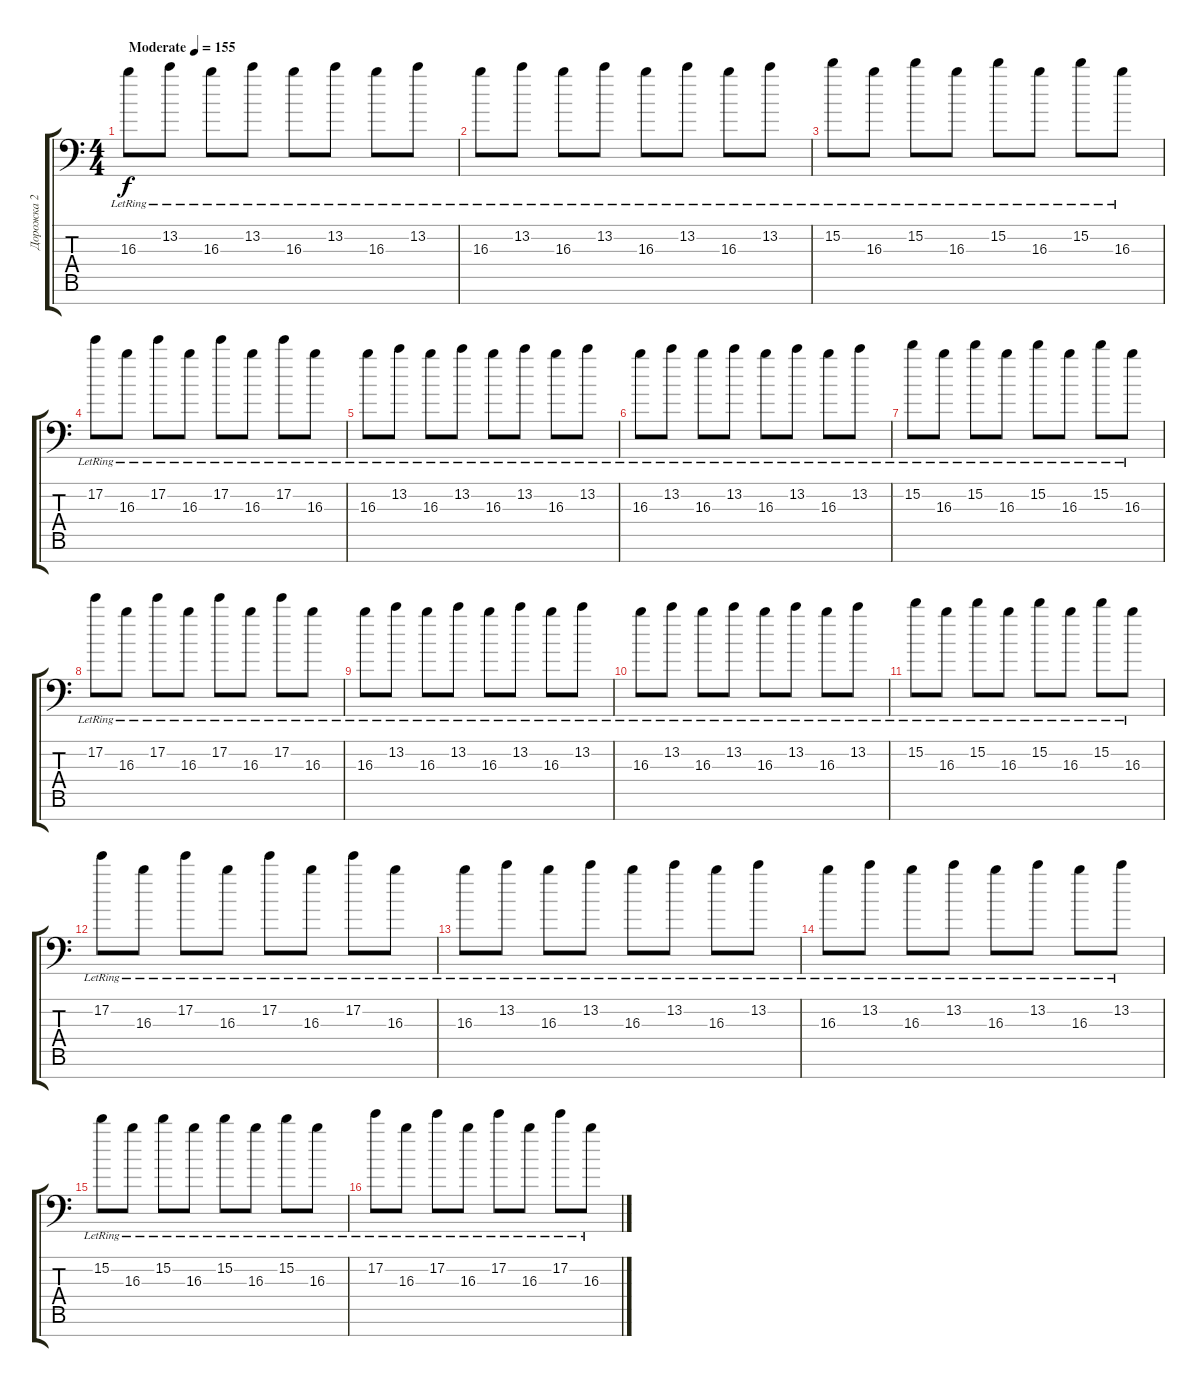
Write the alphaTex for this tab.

\track ("Дорожка 2" "Дорожка 2") {instrument distortionguitar}
\staff {score tabs}
\tuning (E4 B3 G3 D3 A2 E2 A1) {hide}
\ts (4 4)
\tempo (155 "Moderate")
\clef f4
\ks c
16.3{lr}.8{dy f instrument distortionguitar} 13.2{lr}.8 16.3{lr}.8 13.2{lr}.8 16.3{lr}.8 13.2{lr}.8 16.3{lr}.8 13.2{lr}.8 |
16.3{lr}.8 13.2{lr}.8 16.3{lr}.8 13.2{lr}.8 16.3{lr}.8 13.2{lr}.8 16.3{lr}.8 13.2{lr}.8 |
15.2{lr}.8 16.3{lr}.8 15.2{lr}.8 16.3{lr}.8 15.2{lr}.8 16.3{lr}.8 15.2{lr}.8 16.3{lr}.8 |
17.2{lr}.8 16.3{lr}.8 17.2{lr}.8 16.3{lr}.8 17.2{lr}.8 16.3{lr}.8 17.2{lr}.8 16.3{lr}.8 |
16.3{lr}.8 13.2{lr}.8 16.3{lr}.8 13.2{lr}.8 16.3{lr}.8 13.2{lr}.8 16.3{lr}.8 13.2{lr}.8 |
16.3{lr}.8 13.2{lr}.8 16.3{lr}.8 13.2{lr}.8 16.3{lr}.8 13.2{lr}.8 16.3{lr}.8 13.2{lr}.8 |
15.2{lr}.8 16.3{lr}.8 15.2{lr}.8 16.3{lr}.8 15.2{lr}.8 16.3{lr}.8 15.2{lr}.8 16.3{lr}.8 |
17.2{lr}.8 16.3{lr}.8 17.2{lr}.8 16.3{lr}.8 17.2{lr}.8 16.3{lr}.8 17.2{lr}.8 16.3{lr}.8 |
16.3{lr}.8 13.2{lr}.8 16.3{lr}.8 13.2{lr}.8 16.3{lr}.8 13.2{lr}.8 16.3{lr}.8 13.2{lr}.8 |
16.3{lr}.8 13.2{lr}.8 16.3{lr}.8 13.2{lr}.8 16.3{lr}.8 13.2{lr}.8 16.3{lr}.8 13.2{lr}.8 |
15.2{lr}.8 16.3{lr}.8 15.2{lr}.8 16.3{lr}.8 15.2{lr}.8 16.3{lr}.8 15.2{lr}.8 16.3{lr}.8 |
17.2{lr}.8 16.3{lr}.8 17.2{lr}.8 16.3{lr}.8 17.2{lr}.8 16.3{lr}.8 17.2{lr}.8 16.3{lr}.8 |
16.3{lr}.8 13.2{lr}.8 16.3{lr}.8 13.2{lr}.8 16.3{lr}.8 13.2{lr}.8 16.3{lr}.8 13.2{lr}.8 |
16.3{lr}.8 13.2{lr}.8 16.3{lr}.8 13.2{lr}.8 16.3{lr}.8 13.2{lr}.8 16.3{lr}.8 13.2{lr}.8 |
15.2{lr}.8 16.3{lr}.8 15.2{lr}.8 16.3{lr}.8 15.2{lr}.8 16.3{lr}.8 15.2{lr}.8 16.3{lr}.8 |
17.2{lr}.8 16.3{lr}.8 17.2{lr}.8 16.3{lr}.8 17.2{lr}.8 16.3{lr}.8 17.2{lr}.8 16.3{lr}.8
